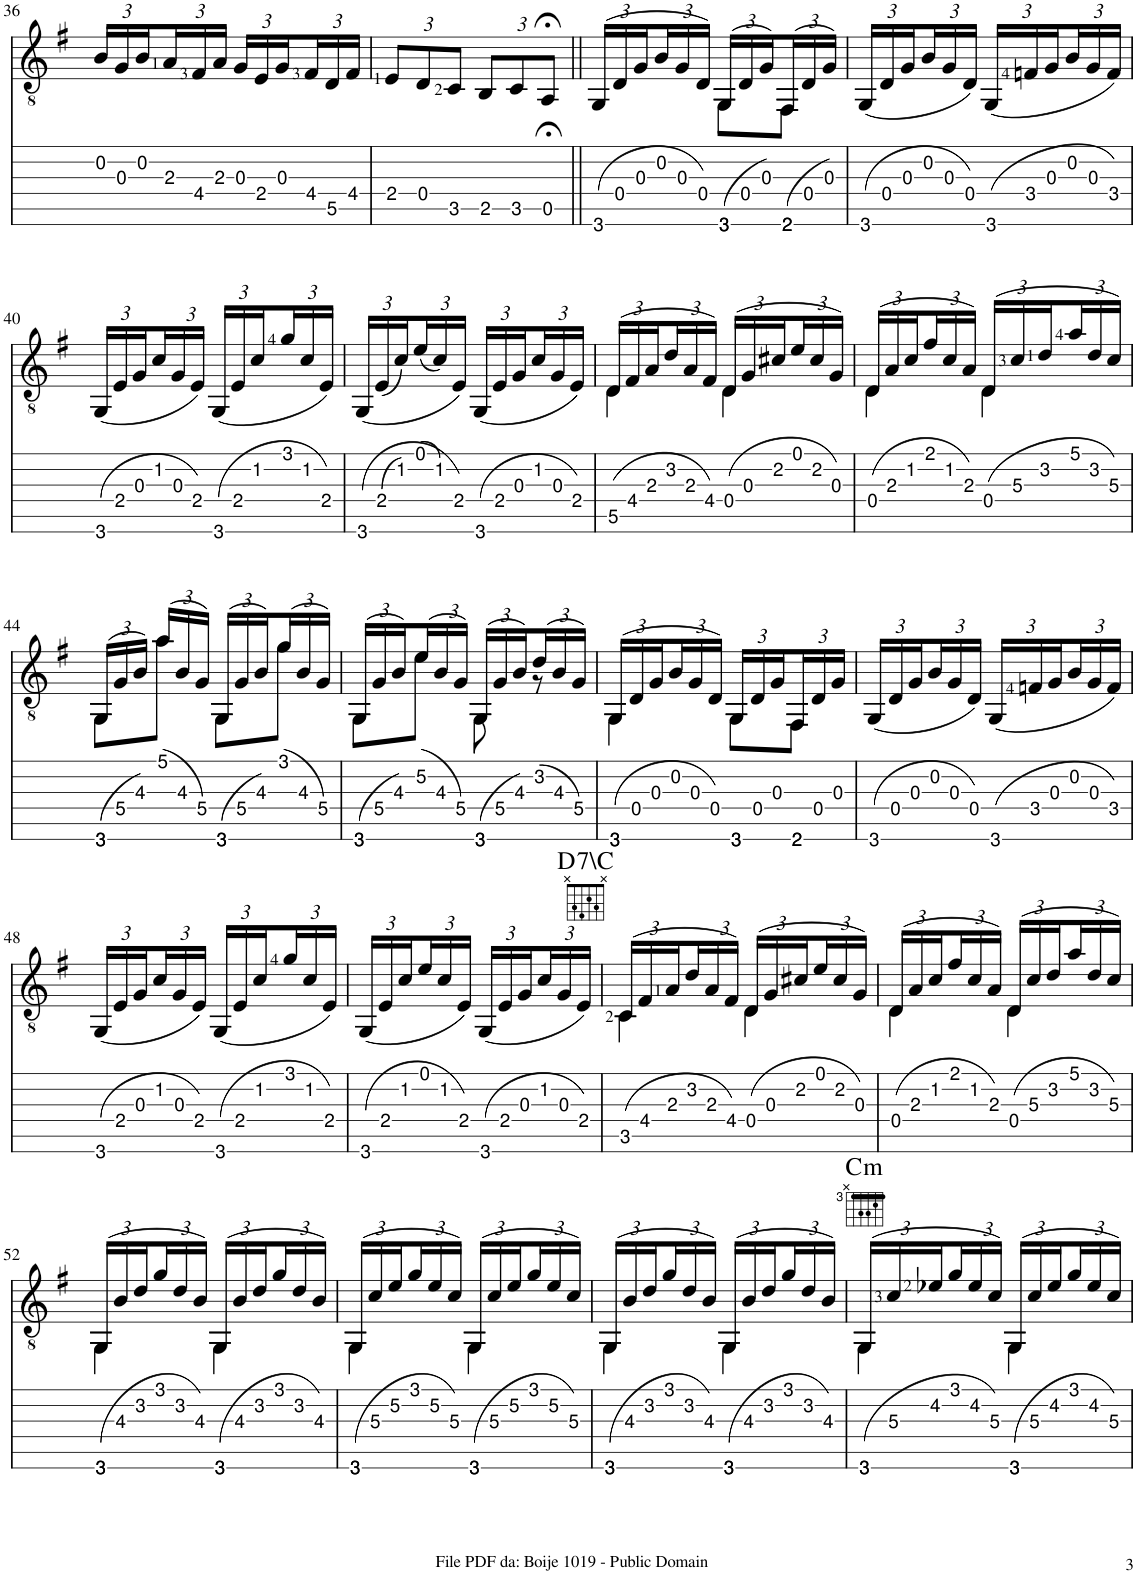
**kern	**kern	**harte
*part1	*part1	*part1
*staff2	*staff1	*
*I"Guitar	*	*
*I'Guit.	*	*
!!LO:PB:g=z
*	*clefGv2	*
*k[f#]	*k[f#]	*
*M2/4	*M2/4	*
*Xbrackettup	*Xbrackettup	*
=36	=36	=36
24BLL	24B/LL	.
24G	24G/	.
24BJ	24B/	.
24AL	24A/	.
24F#	24F#/	.
24AJJ	24A/JJ	.
24GLL	24G/LL	.
24E	24E/	.
24GJ	24G/	.
24F#L	24F#/	.
24D	24D/	.
24F#JJ	24F#/JJ	.
=37	=37	=37
12EL	12E/L	.
12D	12D/	.
12CJ	12C/J	.
12BBL	12BB/L	.
12C	12C/	.
12AA;<J	12AA;</J	.
=38||	=38||	=38||
*^	*^	*
24GGLL	4ryy	(24GG/LL	4ryy	.
24D	.	24D/	.	.
24GJ	.	24G/	.	.
24BL	.	24B/	.	.
24G	.	24G/	.	.
24DJJ	.	24D/JJ)	.	.
24GGLL	8GGL	(24GG/LL	8GG\L	.
24D	.	24D/	.	.
24GJ	.	24G/)	.	.
24FF#L	8FF#J	(24FF#/	8FF#\J	.
24D	.	24D/	.	.
24GJJ	.	24G/JJ)	.	.
*v	*v	*	*	*
*	*v	*v	*
=39	=39	=39
24GGLL	(24GG/LL	.
24D	24D/	.
24GJ	24G/	.
24BL	24B/	.
24G	24G/	.
24DJJ	24D/JJ)	.
24GGLL	(24GG/LL	.
24F	24Fn/	.
24GJ	24G/	.
24BL	24B/	.
24G	24G/	.
24FJJ	24F/JJ)	.
!!LO:LB:g=z
=40	=40	=40
24GGLL	(24GG/LL	.
24E	24E/	.
24GJ	24G/	.
24cL	24c/	.
24G	24G/	.
24EJJ	24E/JJ)	.
24GGLL	(24GG/LL	.
24E	24E/	.
24cJ	24c/	.
24gL	24g/	.
24c	24c/	.
24EJJ	24E/JJ)	.
=41	=41	=41
24GGLL	(24GG/LL	.
24E	(24E/	.
24cJ	24c/)	.
24eL	(24e/	.
24c	24c/)	.
24EJJ	24E/JJ)	.
24GGLL	(24GG/LL	.
24E	24E/	.
24GJ	24G/	.
24cL	24c/	.
24G	24G/	.
24EJJ	24E/JJ)	.
=42	=42	=42
*^	*^	*
24DLL	4D	(24D/LL	4D\	.
24F#	.	24F#/	.	.
24AJ	.	24A/	.	.
24dL	.	24d/	.	.
24A	.	24A/	.	.
24F#JJ	.	24F#/JJ)	.	.
24DLL	4D	(24D/LL	4D\	.
24G	.	24G/	.	.
24c#J	.	24c#X/	.	.
24eL	.	24e/	.	.
24c#	.	24c#/	.	.
24GJJ	.	24G/JJ)	.	.
=43	=43	=43	=43	=43
24DLL	4D	(24D/LL	4D\	.
24A	.	24A/	.	.
24cJ	.	24c/	.	.
24f#L	.	24f#/	.	.
24c	.	24c/	.	.
24AJJ	.	24A/JJ)	.	.
24DLL	4D	(24D/LL	4D\	.
24c	.	24c/	.	.
24dJ	.	24d/	.	.
24aL	.	24a/	.	.
24d	.	24d/	.	.
24cJJ	.	24c/JJ)	.	.
!!LO:LB:g=z	!!
=44	=44	=44	=44	=44
24GGLL	8GGL	(24GG/LL	8GG\L	.
24G	.	24G/	.	.
24BJ	.	24B/JJ)	.	.
24aL	8aJ	(24a/LL	8a\J	.
24B	.	24B/	.	.
24GJJ	.	24G/JJ)	.	.
24GGLL	8GGL	(24GG/LL	8GG\L	.
24G	.	24G/	.	.
24BJ	.	24B/)	.	.
24gL	8gJ	(24g/	8g\J	.
24B	.	24B/	.	.
24GJJ	.	24G/JJ)	.	.
=45	=45	=45	=45	=45
24GGLL	8GGL	(24GG/LL	8GG\L	.
24G	.	24G/	.	.
24BJ	.	24B/)	.	.
24eL	8eJ	(24e/	8e\J	.
24B	.	24B/	.	.
24GJJ	.	24G/JJ)	.	.
24GGLL	8GG	(24GG/LL	8GG\	.
24G	.	24G/	.	.
24BJ	.	24B/)	.	.
24dL	8r	(24d/	8r	.
24B	.	24B/	.	.
24GJJ	.	24G/JJ)	.	.
=46	=46	=46	=46	=46
24GGLL	4GG	(24GG/LL	4GG\	.
24D	.	24D/	.	.
24GJ	.	24G/	.	.
24BL	.	24B/	.	.
24G	.	24G/	.	.
24DJJ	.	24D/JJ)	.	.
24GGLL	8GGL	24GG/LL	8GG\L	.
24D	.	24D/	.	.
24GJ	.	24G/	.	.
24FF#L	8FF#J	24FF#/	8FF#\J	.
24D	.	24D/	.	.
24GJJ	.	24G/JJ	.	.
*v	*v	*	*	*
*	*v	*v	*
=47	=47	=47
24GGLL	(24GG/LL	.
24D	24D/	.
24GJ	24G/	.
24BL	24B/	.
24G	24G/	.
24DJJ	24D/JJ)	.
24GGLL	(24GG/LL	.
24F	24Fn/	.
24GJ	24G/	.
24BL	24B/	.
24G	24G/	.
24FJJ	24F/JJ)	.
!!LO:LB:g=z
=48	=48	=48
24GGLL	(24GG/LL	.
24E	24E/	.
24GJ	24G/	.
24cL	24c/	.
24G	24G/	.
24EJJ	24E/JJ)	.
24GGLL	(24GG/LL	.
24E	24E/	.
24cJ	24c/	.
24gL	24g/	.
24c	24c/	.
24EJJ	24E/JJ)	.
=49	=49	=49
24GGLL	(24GG/LL	.
24E	24E/	.
24cJ	24c/	.
24eL	24e/	.
24c	24c/	.
24EJJ	24E/JJ)	.
24GGLL	(24GG/LL	.
24E	24E/	.
24GJ	24G/	.
24cL	24c/	.
24G	24G/	.
24EJJ	24E/JJ)	.
=50	=50	=50
*^	*^	*
!	!	!	!	!LO:H:kt=7
24CLL	4C	(24C/LL	4C\	D:7
24F#	.	24F#/	.	.
24AJ	.	24A/	.	.
24dL	.	24d/	.	.
24A	.	24A/	.	.
24F#JJ	.	24F#/JJ)	.	.
24DLL	4D	(24D/LL	4D\	.
24G	.	24G/	.	.
24c#J	.	24c#X/	.	.
24eL	.	24e/	.	.
24c#	.	24c#/	.	.
24GJJ	.	24G/JJ)	.	.
=51	=51	=51	=51	=51
24DLL	4D	(24D/LL	4D\	.
24A	.	24A/	.	.
24cJ	.	24c/	.	.
24f#L	.	24f#/	.	.
24c	.	24c/	.	.
24AJJ	.	24A/JJ)	.	.
24DLL	4D	(24D/LL	4D\	.
24c	.	24c/	.	.
24dJ	.	24d/	.	.
24aL	.	24a/	.	.
24d	.	24d/	.	.
24cJJ	.	24c/JJ)	.	.
!!LO:LB:g=z	!!
=52	=52	=52	=52	=52
24GGLL	4GG	(24GG/LL	4GG\	.
24B	.	24B/	.	.
24dJ	.	24d/	.	.
24gL	.	24g/	.	.
24d	.	24d/	.	.
24BJJ	.	24B/JJ)	.	.
24GGLL	4GG	(24GG/LL	4GG\	.
24B	.	24B/	.	.
24dJ	.	24d/	.	.
24gL	.	24g/	.	.
24d	.	24d/	.	.
24BJJ	.	24B/JJ)	.	.
=53	=53	=53	=53	=53
24GGLL	4GG	(24GG/LL	4GG\	.
24c	.	24c/	.	.
24eJ	.	24e/	.	.
24gL	.	24g/	.	.
24e	.	24e/	.	.
24cJJ	.	24c/JJ)	.	.
24GGLL	4GG	(24GG/LL	4GG\	.
24c	.	24c/	.	.
24eJ	.	24e/	.	.
24gL	.	24g/	.	.
24e	.	24e/	.	.
24cJJ	.	24c/JJ)	.	.
=54	=54	=54	=54	=54
24GGLL	4GG	(24GG/LL	4GG\	.
24B	.	24B/	.	.
24dJ	.	24d/	.	.
24gL	.	24g/	.	.
24d	.	24d/	.	.
24BJJ	.	24B/JJ)	.	.
24GGLL	4GG	(24GG/LL	4GG\	.
24B	.	24B/	.	.
24dJ	.	24d/	.	.
24gL	.	24g/	.	.
24d	.	24d/	.	.
24BJJ	.	24B/JJ)	.	.
=55	=55	=55	=55	=55
!	!	!	!	!LO:H:kt=m
24GGLL	4GG	(24GG/LL	4GG\	C:min
24c	.	24c/	.	.
24e-J	.	24e-X/	.	.
24gL	.	24g/	.	.
24e-	.	24e-/	.	.
24cJJ	.	24c/JJ)	.	.
24GGLL	4GG	(24GG/LL	4GG\	.
24c	.	24c/	.	.
24e-J	.	24e-/	.	.
24gL	.	24g/	.	.
24e-	.	24e-/	.	.
24cJJ	.	24c/JJ)	.	.
*v	*v	*	*	*
*	*v	*v	*
=	=	=
*-	*-	*-
